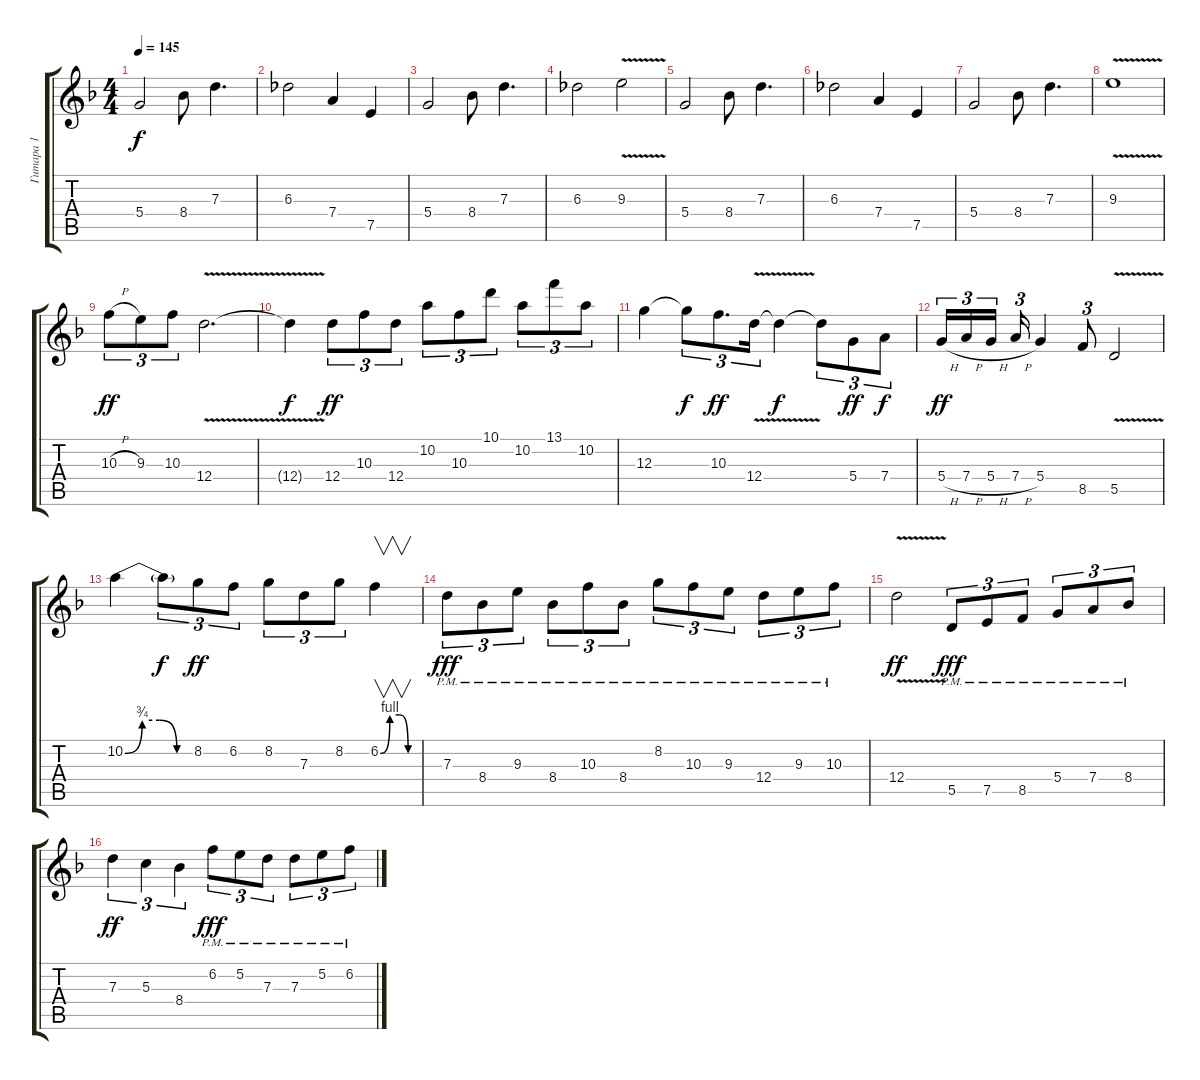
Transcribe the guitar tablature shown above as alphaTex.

\track ("Гитара 1" "Гитара 1") {instrument distortionguitar}
\staff {score tabs}
\tuning (E4 B3 G3 D3 A2 E2) {hide}
\ts (4 4)
\tempo 145
\clef g2
\ks dminor
5.4.2{dy f} 8.4.8 7.3.4{d} |
6.3.2 7.4.4 7.5.4 |
5.4.2 8.4.8 7.3.4{d} |
6.3.2 9.3{v}.2 |
5.4.2 8.4.8 7.3.4{d} |
6.3.2 7.4.4 7.5.4 |
5.4.2 8.4.8 7.3.4{d} |
9.3{v}.1 |
10.3{h}.8{tu (3 2) dy ff} 9.3.8{tu (3 2)} 10.3.8{tu (3 2)} 12.4{v}.2{d} |
12.4{t}.4{dy f} 12.4.8{tu (3 2) dy ff} 10.3.8{tu (3 2)} 12.4.8{tu (3 2)} 10.2.8{tu (3 2)} 10.3.8{tu (3 2)} 10.1.8{tu (3 2)} 10.2.8{tu (3 2)} 13.1.8{tu (3 2)} 10.2.8{tu (3 2)} |
12.3.4 12.3{t}.8{tu (3 2) dy f} 10.3.8{d tu (3 2) dy ff} 12.4{v}.16{tu (3 2)} 12.4{t}.4{dy f} 12.4{t}.8{tu (3 2)} 5.4.8{tu (3 2) dy ff} 7.4.8{tu (3 2) dy f} |
5.4{h}.16{tu (3 2) dy ff} 7.4{h}.16{tu (3 2)} 5.4{h}.16{tu (3 2) beam splitsecondary} 7.4{h}.16{tu (3 2)} 5.4.4 8.5.8{tu (3 2)} 5.5{v}.2 |
10.2{be (custom 0 0 15 3 30 3 45 0 60 0)}.4 10.2{t}.8{tu (3 2) dy f} 8.2.8{tu (3 2) dy ff} 6.2.8{tu (3 2)} 8.2.8{tu (3 2)} 7.3.8{tu (3 2)} 8.2.8{tu (3 2)} 6.2{be (custom 0 0 15 4 30 4 44 0 60 0)}.4{v} |
7.3{pm}.8{tu (3 2) dy fff} 8.4{pm}.8{tu (3 2)} 9.3{pm}.8{tu (3 2)} 8.4{pm}.8{tu (3 2)} 10.3{pm}.8{tu (3 2)} 8.4{pm}.8{tu (3 2)} 8.2{pm}.8{tu (3 2)} 10.3{pm}.8{tu (3 2)} 9.3{pm}.8{tu (3 2)} 12.4{pm}.8{tu (3 2)} 9.3{pm}.8{tu (3 2)} 10.3{pm}.8{tu (3 2)} |
12.4{v}.2{dy ff} 5.5{pm}.8{tu (3 2) dy fff} 7.5{pm}.8{tu (3 2)} 8.5{pm}.8{tu (3 2)} 5.4{pm}.8{tu (3 2)} 7.4{pm}.8{tu (3 2)} 8.4{pm}.8{tu (3 2)} |
7.3.4{tu (3 2) dy ff} 5.3.4{tu (3 2)} 8.4.4{tu (3 2)} 6.2{pm}.8{tu (3 2) dy fff} 5.2{pm}.8{tu (3 2)} 7.3{pm}.8{tu (3 2)} 7.3{pm}.8{tu (3 2)} 5.2{pm}.8{tu (3 2)} 6.2{pm}.8{tu (3 2)}
